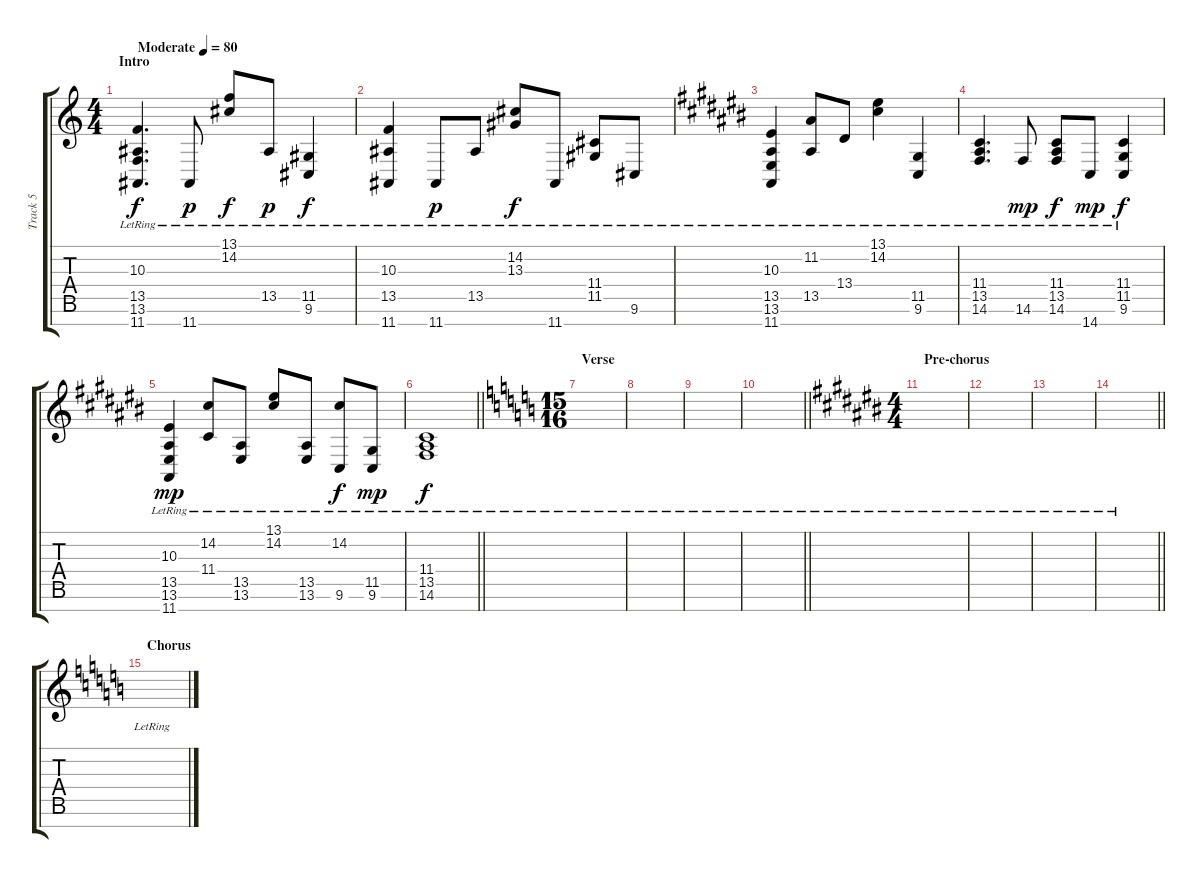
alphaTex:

\track ("Track 5" "Track 5") {instrument brightacousticpiano}
\staff {score tabs}
\tuning (E4 B3 G3 D3 A2 E2 B1) {hide}
\ts (4 4)
\section ("" "Intro")
\tempo (80 "Moderate")
\clef g2
\ks c
(10.3{lr} 13.5{lr} 13.6{lr} 11.7{lr}).4{d dy f volume 11 instrument brightacousticpiano} 11.7{lr}.8{dy p} (13.1{lr} 14.2{lr}).8{dy f} 13.5{lr}.8{dy p} (11.5{lr} 9.6{lr}).4{dy f} |
(10.3{lr} 13.5{lr} 11.7{lr}).4 11.7{lr}.8{dy p} 13.5{lr}.8 (14.2{lr} 13.3{lr}).8{dy f} 11.7{lr}.8 (11.4{lr} 11.5{lr}).8 9.6{lr}.8 |
\ks c#
(10.3{lr} 13.5{lr} 13.6{lr} 11.7{lr}).4 (11.2{lr} 13.5{lr}).8 13.4{lr}.8 (13.1{lr} 14.2{lr}).4 (11.5 9.6{lr}).4 |
(11.4{lr} 13.5{lr} 14.6{lr}).4{d} 14.6{lr}.8{dy mp} (11.4{lr} 13.5{lr} 14.6{lr}).8{dy f} 14.7{lr}.8{dy mp} (11.4{lr} 11.5{lr} 9.6{lr}).4{dy f} |
(10.3{lr} 13.5{lr} 13.6{lr} 11.7{lr}).4{dy mp} (14.2{lr} 11.4{lr}).8 (13.5{lr} 13.6{lr}).8 (13.1{lr} 14.2{lr}).8 (13.5{lr} 13.6{lr}).8 (14.2{lr} 9.6{lr}).8{dy f} (11.5{lr} 9.6{lr}).8{dy mp} |
\barLineRight lightlight
(11.4{lr} 13.5{lr} 14.6{lr}).1{dy f} |
\ts (15 16)
\section ("" "Verse")
\ks c
|
|
|
\barLineRight lightlight
|
\ts (4 4)
\section ("" "Pre-chorus")
\ks c#
|
|
|
\barLineRight lightlight
|
\section ("" "Chorus")
\ks c
